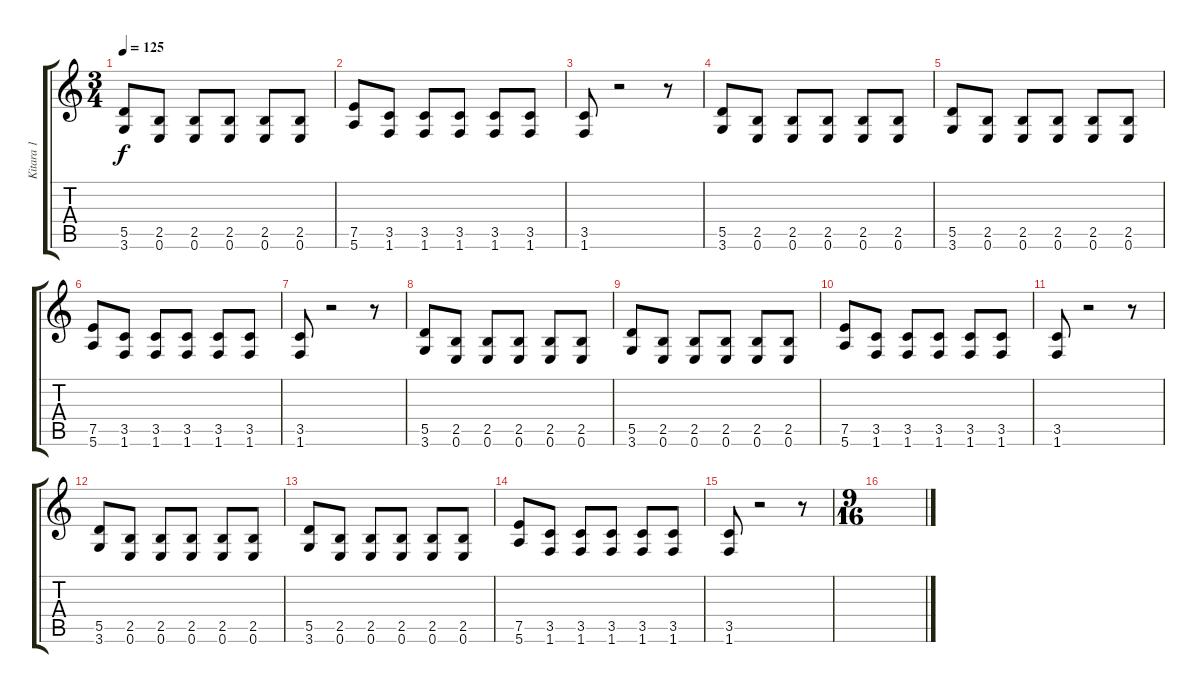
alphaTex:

\track ("Kitara 1" "Kitara 1") {instrument distortionguitar}
\staff {score tabs}
\tuning (E4 B3 G3 D3 A2 E2) {hide}
\ts (3 4)
\tempo 125
\clef g2
\ks c
(5.5 3.6).8{dy f} (2.5 0.6).8 (2.5 0.6).8 (2.5 0.6).8 (2.5 0.6).8 (2.5 0.6).8 |
(7.5 5.6).8 (3.5 1.6).8 (3.5 1.6).8 (3.5 1.6).8 (3.5 1.6).8 (3.5 1.6).8 |
(3.5 1.6).8 r.2 r.8 |
(5.5 3.6).8 (2.5 0.6).8 (2.5 0.6).8 (2.5 0.6).8 (2.5 0.6).8 (2.5 0.6).8 |
(5.5 3.6).8 (2.5 0.6).8 (2.5 0.6).8 (2.5 0.6).8 (2.5 0.6).8 (2.5 0.6).8 |
(7.5 5.6).8 (3.5 1.6).8 (3.5 1.6).8 (3.5 1.6).8 (3.5 1.6).8 (3.5 1.6).8 |
(3.5 1.6).8 r.2 r.8 |
(5.5 3.6).8 (2.5 0.6).8 (2.5 0.6).8 (2.5 0.6).8 (2.5 0.6).8 (2.5 0.6).8 |
(5.5 3.6).8 (2.5 0.6).8 (2.5 0.6).8 (2.5 0.6).8 (2.5 0.6).8 (2.5 0.6).8 |
(7.5 5.6).8 (3.5 1.6).8 (3.5 1.6).8 (3.5 1.6).8 (3.5 1.6).8 (3.5 1.6).8 |
(3.5 1.6).8 r.2 r.8 |
(5.5 3.6).8 (2.5 0.6).8 (2.5 0.6).8 (2.5 0.6).8 (2.5 0.6).8 (2.5 0.6).8 |
(5.5 3.6).8 (2.5 0.6).8 (2.5 0.6).8 (2.5 0.6).8 (2.5 0.6).8 (2.5 0.6).8 |
(7.5 5.6).8 (3.5 1.6).8 (3.5 1.6).8 (3.5 1.6).8 (3.5 1.6).8 (3.5 1.6).8 |
(3.5 1.6).8 r.2 r.8 |
\ts (9 16)
